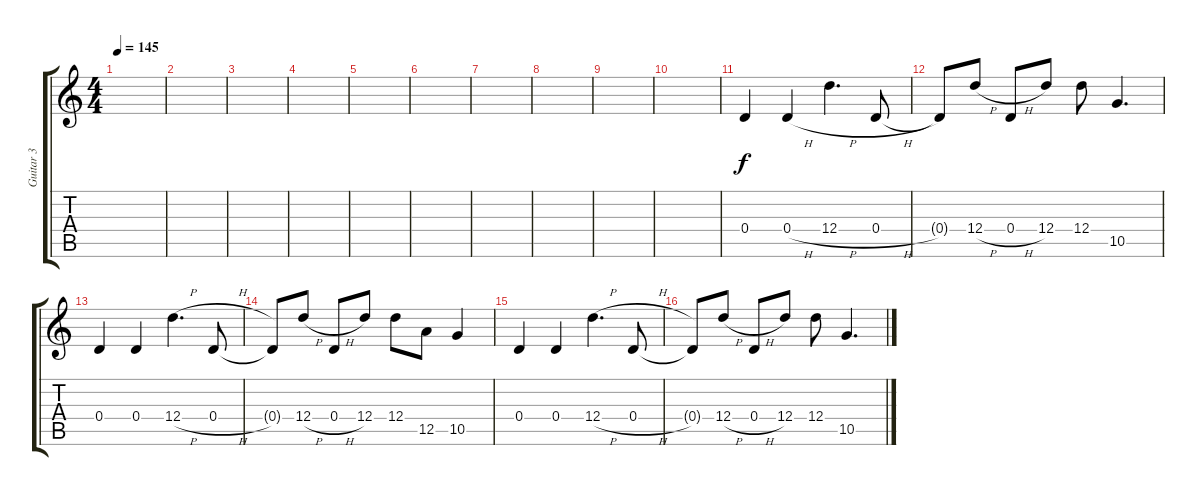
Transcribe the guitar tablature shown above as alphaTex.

\track ("Guitar 3" "Guitar 3") {instrument electricguitarjazz}
\staff {score tabs}
\tuning (E4 B3 G3 D3 A2 D2) {hide}
\ts (4 4)
\tempo 145
\clef g2
\ks c
|
|
|
|
|
|
|
|
|
|
0.4.4 0.4{h}.4 12.4{h}.4{d} 0.4{h}.8 |
0.4{t}.8 12.4{h}.8 0.4{h}.8 12.4.8 12.4.8 10.5.4{d} |
0.4.4 0.4.4 12.4{h}.4{d} 0.4{h}.8 |
0.4{t}.8 12.4{h}.8 0.4{h}.8 12.4.8 12.4.8 12.5.8 10.5.4 |
0.4.4 0.4.4 12.4{h}.4{d} 0.4{h}.8 |
0.4{t}.8 12.4{h}.8 0.4{h}.8 12.4.8 12.4.8 10.5.4{d}
